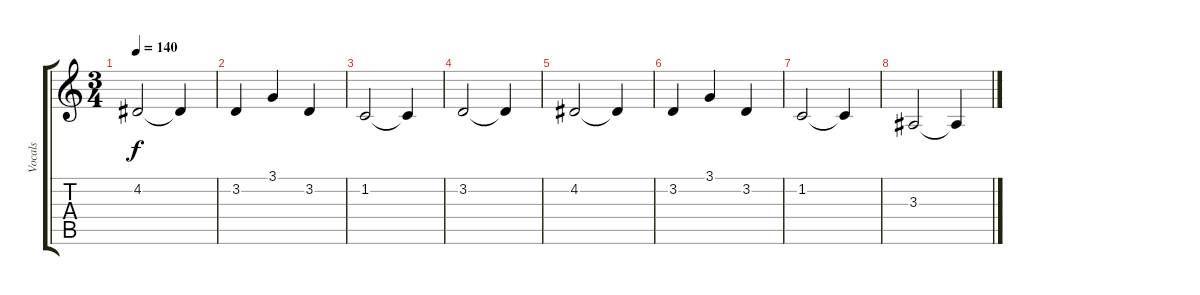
\track ("Vocals" "Vocals") {instrument flute}
\staff {score tabs}
\tuning (E4 B3 G3 D3 A2 E2) {hide}
\ts (3 4)
\tempo 140
\clef g2
\ks c
4.2.2{dy f} 4.2{t}.4 |
3.2.4 3.1.4 3.2.4 |
1.2.2 1.2{t}.4 |
3.2.2 3.2{t}.4 |
4.2.2 4.2{t}.4 |
3.2.4 3.1.4 3.2.4 |
1.2.2 1.2{t}.4 |
3.3.2 3.3{t}.4
